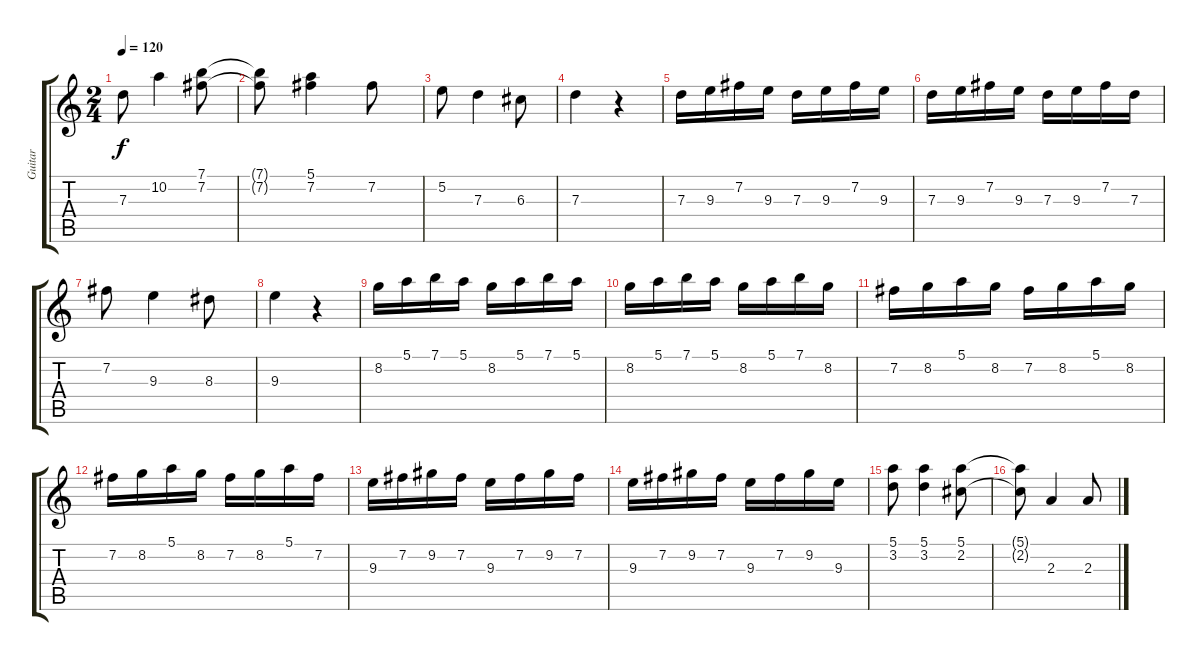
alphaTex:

\track ("Guitar" "Guitar") {instrument overdrivenguitar}
\staff {score tabs}
\tuning (E4 B3 G3 D3 A2 E2) {hide}
\ts (2 4)
\tempo 120
\clef g2
\ks c
7.3.8{dy f} 10.2.4 (7.1 7.2).8 |
(7.1{t} 7.2{t}).8 (5.1 7.2).4 7.2.8 |
5.2.8 7.3.4 6.3.8 |
7.3.4 r.4 |
7.3.16 9.3.16 7.2.16 9.3.16 7.3.16 9.3.16 7.2.16 9.3.16 |
7.3.16 9.3.16 7.2.16 9.3.16 7.3.16 9.3.16 7.2.16 7.3.16 |
7.2.8 9.3.4 8.3.8 |
9.3.4 r.4 |
8.2.16 5.1.16 7.1.16 5.1.16 8.2.16 5.1.16 7.1.16 5.1.16 |
8.2.16 5.1.16 7.1.16 5.1.16 8.2.16 5.1.16 7.1.16 8.2.16 |
7.2.16 8.2.16 5.1.16 8.2.16 7.2.16 8.2.16 5.1.16 8.2.16 |
7.2.16 8.2.16 5.1.16 8.2.16 7.2.16 8.2.16 5.1.16 7.2.16 |
9.3.16 7.2.16 9.2.16 7.2.16 9.3.16 7.2.16 9.2.16 7.2.16 |
9.3.16 7.2.16 9.2.16 7.2.16 9.3.16 7.2.16 9.2.16 9.3.16 |
(5.1 3.2).8 (5.1 3.2).4 (5.1 2.2).8 |
(5.1{t} 2.2{t}).8 2.3.4 2.3.8
